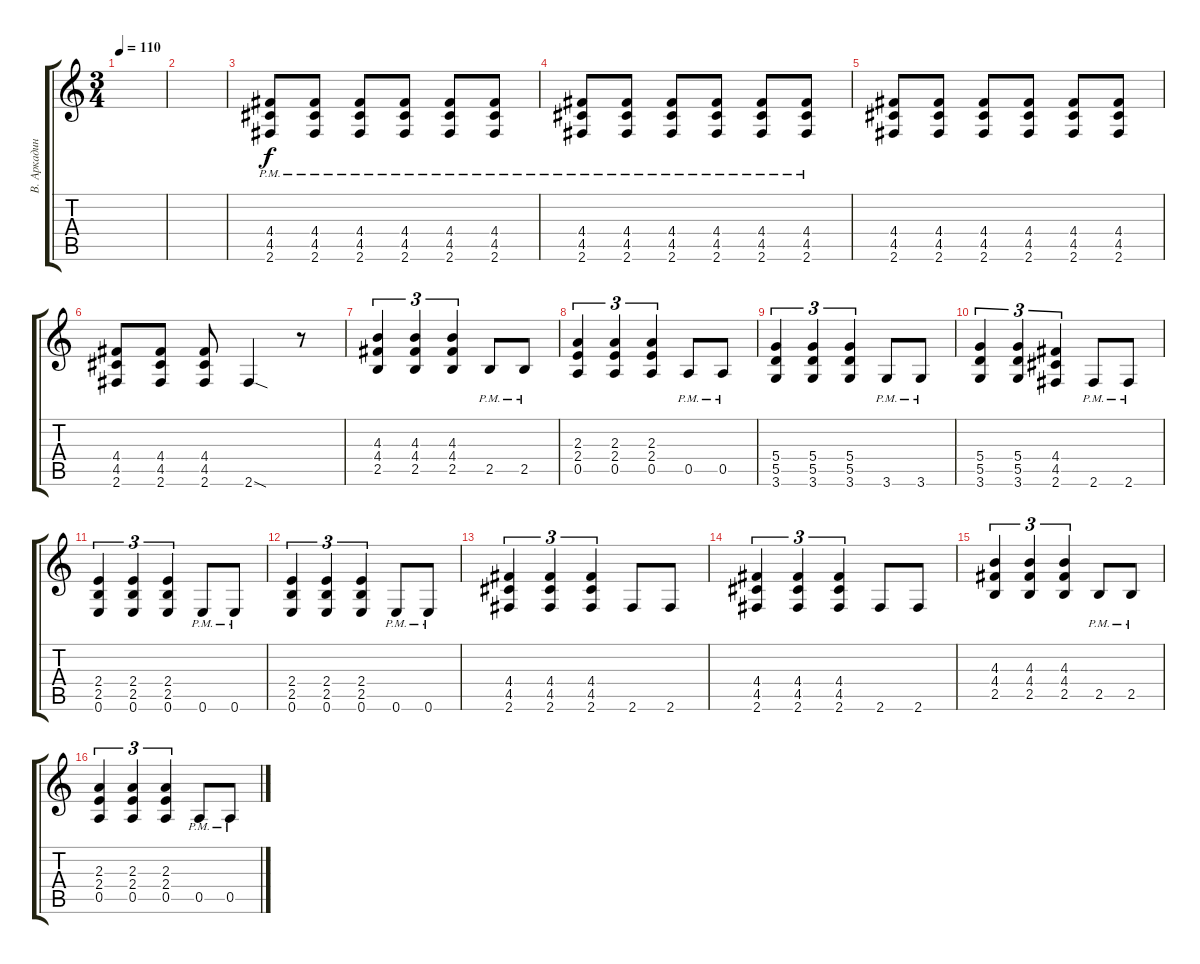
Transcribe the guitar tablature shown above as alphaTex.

\track ("В. Аркадин" "В. Аркадин") {instrument overdrivenguitar}
\staff {score tabs}
\tuning (E4 B3 G3 D3 A2 E2) {hide}
\ts (3 4)
\tempo 110
\clef g2
\ks c
|
|
(4.4{pm} 4.5{pm} 2.6{pm}).8 (4.4{pm} 4.5{pm} 2.6{pm}).8 (4.4{pm} 4.5{pm} 2.6{pm}).8 (4.4{pm} 4.5{pm} 2.6{pm}).8 (4.4{pm} 4.5{pm} 2.6{pm}).8 (4.4{pm} 4.5{pm} 2.6{pm}).8 |
(4.4{pm} 4.5{pm} 2.6{pm}).8 (4.4{pm} 4.5{pm} 2.6{pm}).8 (4.4{pm} 4.5{pm} 2.6{pm}).8 (4.4{pm} 4.5{pm} 2.6{pm}).8 (4.4{pm} 4.5{pm} 2.6{pm}).8 (4.4{pm} 4.5{pm} 2.6{pm}).8 |
(4.4 4.5 2.6).8 (4.4 4.5 2.6).8 (4.4 4.5 2.6).8 (4.4 4.5 2.6).8 (4.4 4.5 2.6).8 (4.4 4.5 2.6).8 |
(4.4 4.5 2.6).8 (4.4 4.5 2.6).8 (4.4 4.5 2.6).8 2.6{sod}.4 r.8 |
(4.3 4.4 2.5).4{tu (3 2)} (4.3 4.4 2.5).4{tu (3 2)} (4.3 4.4 2.5).4{tu (3 2)} 2.5{pm}.8 2.5{pm}.8 |
(2.3 2.4 0.5).4{tu (3 2)} (2.3 2.4 0.5).4{tu (3 2)} (2.3 2.4 0.5).4{tu (3 2)} 0.5{pm}.8 0.5{pm}.8 |
(5.4 5.5 3.6).4{tu (3 2)} (5.4 5.5 3.6).4{tu (3 2)} (5.4 5.5 3.6).4{tu (3 2)} 3.6{pm}.8 3.6{pm}.8 |
(5.4 5.5 3.6).4{tu (3 2)} (5.4 5.5 3.6).4{tu (3 2)} (4.4 4.5 2.6).4{tu (3 2)} 2.6{pm}.8 2.6{pm}.8 |
(2.4 2.5 0.6).4{tu (3 2)} (2.4 2.5 0.6).4{tu (3 2)} (2.4 2.5 0.6).4{tu (3 2)} 0.6{pm}.8 0.6{pm}.8 |
(2.4 2.5 0.6).4{tu (3 2)} (2.4 2.5 0.6).4{tu (3 2)} (2.4 2.5 0.6).4{tu (3 2)} 0.6{pm}.8 0.6{pm}.8 |
(4.4 4.5 2.6).4{tu (3 2)} (4.4 4.5 2.6).4{tu (3 2)} (4.4 4.5 2.6).4{tu (3 2)} 2.6.8 2.6.8 |
(4.4 4.5 2.6).4{tu (3 2)} (4.4 4.5 2.6).4{tu (3 2)} (4.4 4.5 2.6).4{tu (3 2)} 2.6.8 2.6.8 |
(4.3 4.4 2.5).4{tu (3 2)} (4.3 4.4 2.5).4{tu (3 2)} (4.3 4.4 2.5).4{tu (3 2)} 2.5{pm}.8 2.5{pm}.8 |
(2.3 2.4 0.5).4{tu (3 2)} (2.3 2.4 0.5).4{tu (3 2)} (2.3 2.4 0.5).4{tu (3 2)} 0.5{pm}.8 0.5{pm}.8
